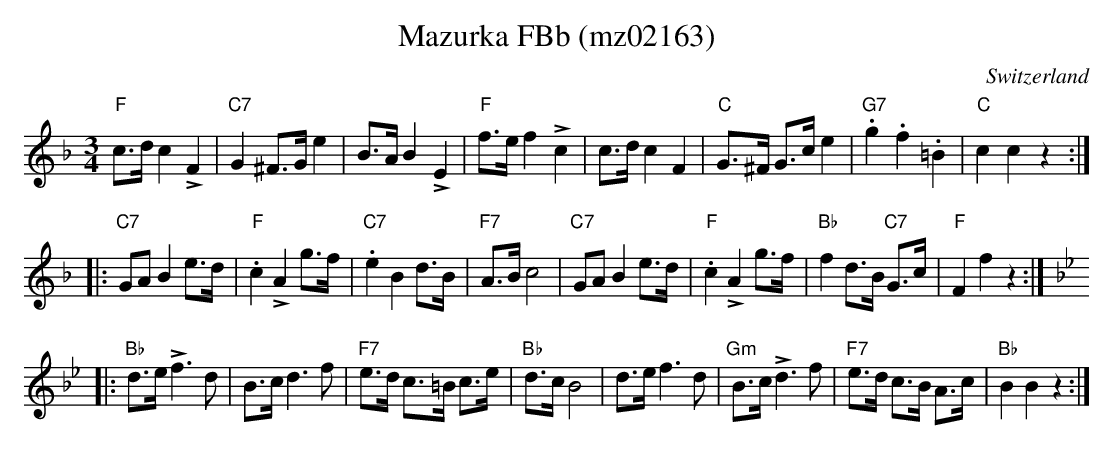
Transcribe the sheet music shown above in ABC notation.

X:1
T:Mazurka FBb (mz02163)
O:Switzerland
M:3/4
L:1/8
K:F major
"F"c>d c2!>!F2 | "C7"G2 ^F>G e2 | B>AB2 !>!E2 | "F"f>ef2 !>!c2 | c>d c2F2 | "C"G>^F G>ce2 | "G7".g2.f2.=B2 | "C"c2c2z2 :|
|: "C7"GAB2e>d | "F".c2!>!A2g>f | "C7".e2B2d>B | "F7"A>Bc4 | "C7"GAB2e>d | "F".c2!>!A2g>f | "Bb"f2d>B "C7"G>c | "F"F2f2z2 :| [K:Bb]
|: "Bb"d>e !>!f3d | B>cd3f | "F7"e>d c>=B c>e | "Bb"d>cB4 | d>ef3d | "Gm"B>c !>!d3f | "F7"e>d c>B A>c | "Bb"B2B2z2 :|
